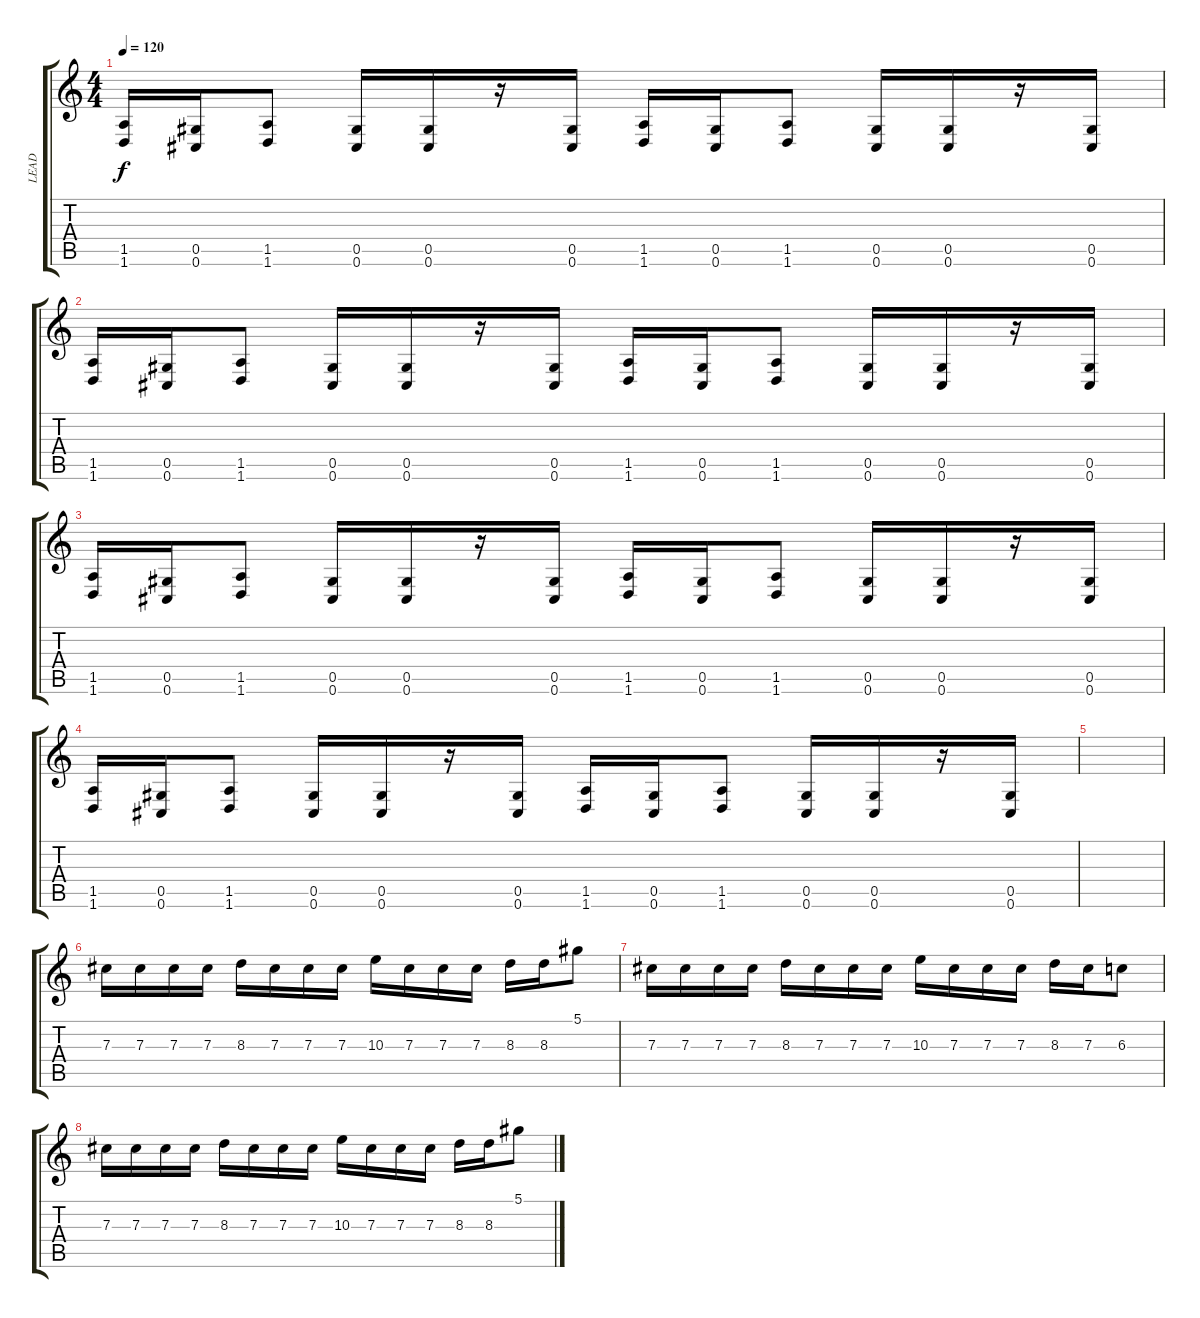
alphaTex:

\track ("LEAD" "LEAD") {instrument overdrivenguitar}
\staff {score tabs}
\tuning (Eb4 Bb3 Gb3 Db3 Ab2 Db2) {hide}
\ts (4 4)
\tempo 120
\clef g2
\ks c
(1.5 1.6).16{dy f} (0.5 0.6).16 (1.5 1.6).8 (0.5 0.6).16 (0.5 0.6).16 r.16 (0.5 0.6).16 (1.5 1.6).16 (0.5 0.6).16 (1.5 1.6).8 (0.5 0.6).16 (0.5 0.6).16 r.16 (0.5 0.6).16 |
(1.5 1.6).16 (0.5 0.6).16 (1.5 1.6).8 (0.5 0.6).16 (0.5 0.6).16 r.16 (0.5 0.6).16 (1.5 1.6).16 (0.5 0.6).16 (1.5 1.6).8 (0.5 0.6).16 (0.5 0.6).16 r.16 (0.5 0.6).16 |
(1.5 1.6).16 (0.5 0.6).16 (1.5 1.6).8 (0.5 0.6).16 (0.5 0.6).16 r.16 (0.5 0.6).16 (1.5 1.6).16 (0.5 0.6).16 (1.5 1.6).8 (0.5 0.6).16 (0.5 0.6).16 r.16 (0.5 0.6).16 |
(1.5 1.6).16 (0.5 0.6).16 (1.5 1.6).8 (0.5 0.6).16 (0.5 0.6).16 r.16 (0.5 0.6).16 (1.5 1.6).16 (0.5 0.6).16 (1.5 1.6).8 (0.5 0.6).16 (0.5 0.6).16 r.16 (0.5 0.6).16 |
|
7.3.16 7.3.16 7.3.16 7.3.16 8.3.16 7.3.16 7.3.16 7.3.16 10.3.16 7.3.16 7.3.16 7.3.16 8.3.16 8.3.16 5.1.8 |
7.3.16 7.3.16 7.3.16 7.3.16 8.3.16 7.3.16 7.3.16 7.3.16 10.3.16 7.3.16 7.3.16 7.3.16 8.3.16 7.3.16 6.3.8 |
7.3.16 7.3.16 7.3.16 7.3.16 8.3.16 7.3.16 7.3.16 7.3.16 10.3.16 7.3.16 7.3.16 7.3.16 8.3.16 8.3.16 5.1.8
